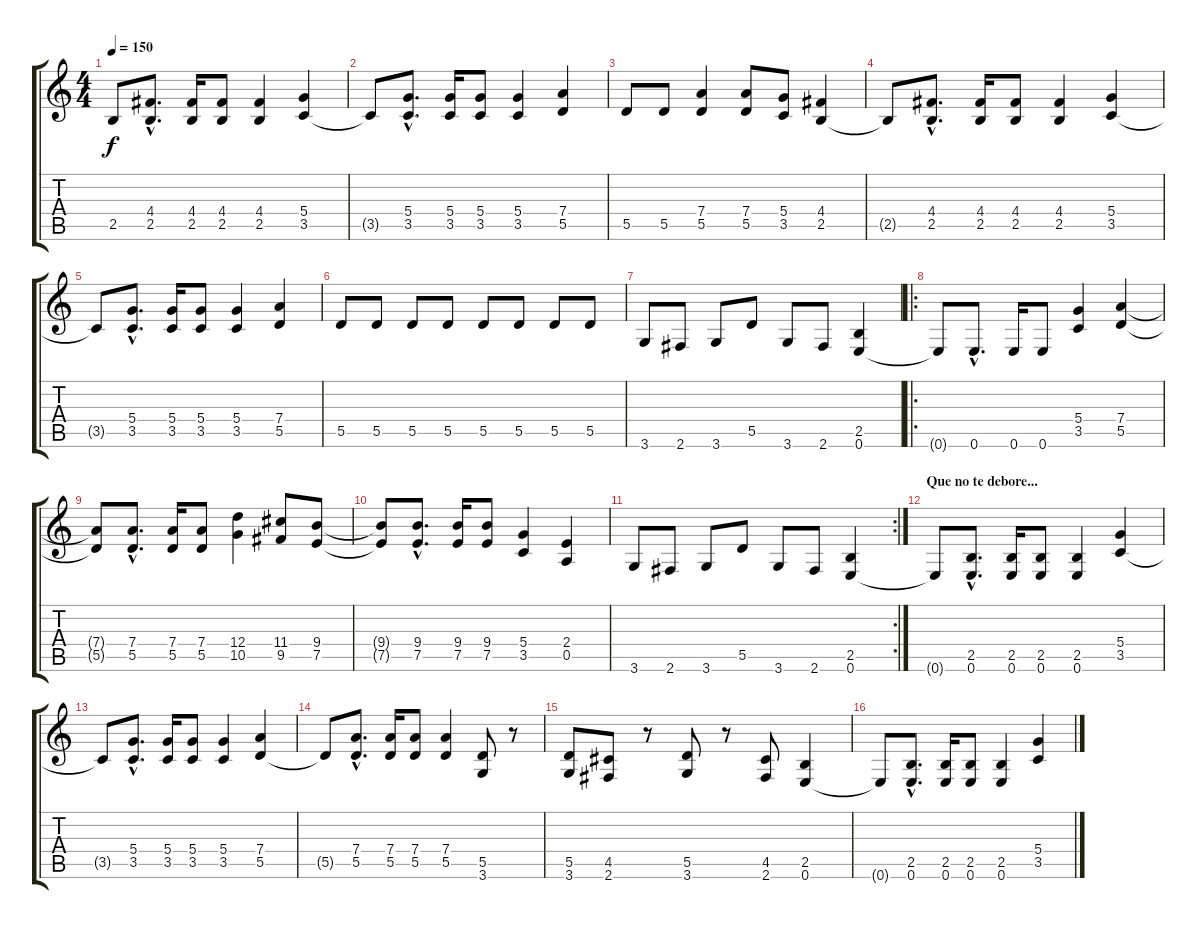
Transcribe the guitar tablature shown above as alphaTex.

\track "" {instrument distortionguitar}
\staff {score tabs}
\tuning (E4 B3 G3 D3 A2 E2) {hide}
\ts (4 4)
\tempo 150
\clef g2
\ks c
2.5{t}.8{dy f} (4.4{hac} 2.5{hac}).8{d} (4.4 2.5).16 (4.4 2.5).8 (4.4 2.5).4 (5.4 3.5).4 |
3.5{t}.8 (5.4{hac} 3.5{hac}).8{d} (5.4 3.5).16 (5.4 3.5).8 (5.4 3.5).4 (7.4 5.5).4 |
5.5.8 5.5.8 (7.4 5.5).4 (7.4 5.5).8 (5.4 3.5).8 (4.4 2.5).4 |
2.5{t}.8 (4.4{hac} 2.5{hac}).8{d} (4.4 2.5).16 (4.4 2.5).8 (4.4 2.5).4 (5.4 3.5).4 |
3.5{t}.8 (5.4{hac} 3.5{hac}).8{d} (5.4 3.5).16 (5.4 3.5).8 (5.4 3.5).4 (7.4 5.5).4 |
5.5.8 5.5.8 5.5.8 5.5.8 5.5.8 5.5.8 5.5.8 5.5.8 |
3.6.8 2.6.8 3.6.8 5.5.8 3.6.8 2.6.8 (2.5 0.6).4 |
\ro
0.6{t}.8 0.6{hac}.8{d} 0.6.16 0.6.8 (5.4 3.5).4 (7.4 5.5).4 |
(7.4{t} 5.5{t}).8 (7.4{hac} 5.5{hac}).8{d} (7.4 5.5).16 (7.4 5.5).8 (12.4 10.5).4 (11.4 9.5).8 (9.4 7.5).8 |
(9.4{t} 7.5{t}).8 (9.4{hac} 7.5{hac}).8{d} (9.4 7.5).16 (9.4 7.5).8 (5.4 3.5).4 (2.4 0.5).4 |
\rc 2
3.6.8 2.6.8 3.6.8 5.5.8 3.6.8 2.6.8 (2.5 0.6).4 |
\section ("" "Que no te debore...")
0.6{t}.8 (2.5{hac} 0.6{hac}).8{d} (2.5 0.6).16 (2.5 0.6).8 (2.5 0.6).4 (5.4 3.5).4 |
3.5{t}.8 (5.4{hac} 3.5{hac}).8{d} (5.4 3.5).16 (5.4 3.5).8 (5.4 3.5).4 (7.4 5.5).4 |
5.5{t}.8 (7.4{hac} 5.5{hac}).8{d} (7.4 5.5).16 (7.4 5.5).8 (7.4 5.5).4 (5.5 3.6).8 r.8 |
(5.5 3.6).8 (4.5 2.6).8 r.8 (5.5 3.6).8 r.8 (4.5 2.6).8 (2.5 0.6).4 |
0.6{t}.8 (2.5{hac} 0.6{hac}).8{d} (2.5 0.6).16 (2.5 0.6).8 (2.5 0.6).4 (5.4 3.5).4
